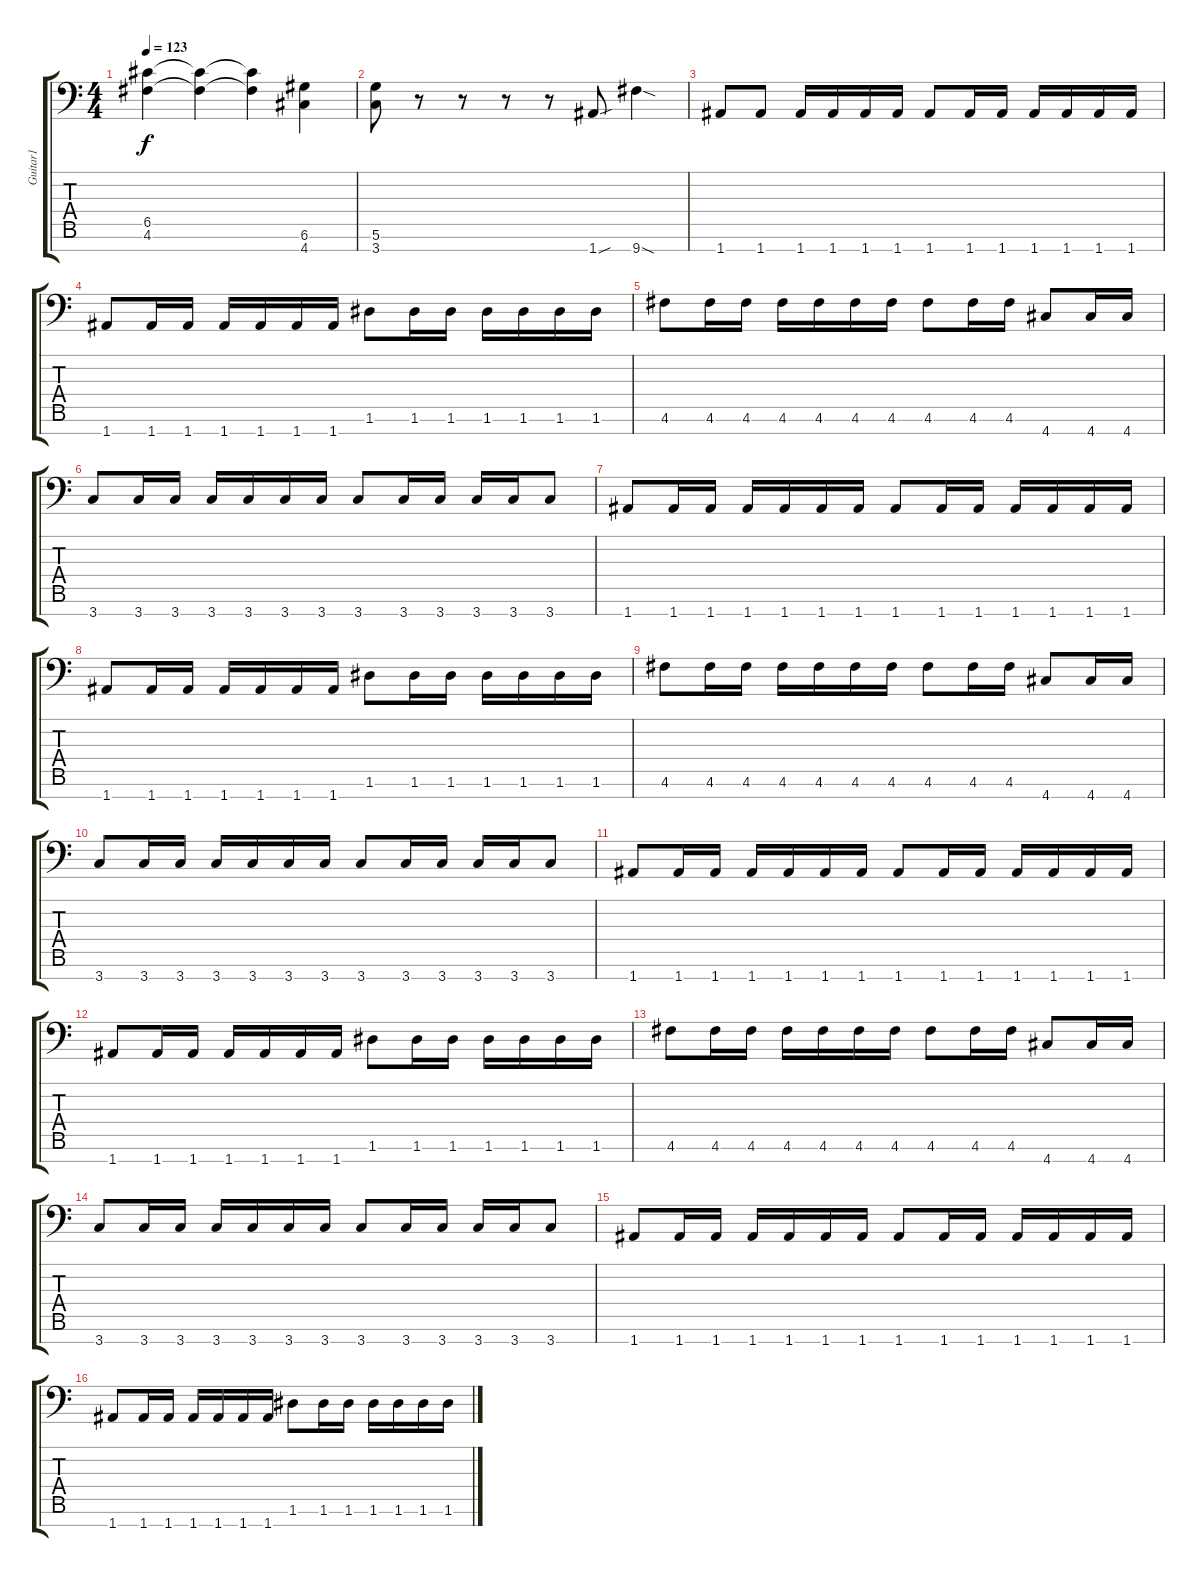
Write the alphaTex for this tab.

\track ("Guitar1" "Guitar1") {instrument distortionguitar}
\staff {score tabs}
\tuning (D4 A3 F3 C3 G2 D2 A1) {hide}
\ts (4 4)
\tempo 123
\clef f4
\ks c
(6.5 4.6).4{dy f} (6.5{t} 4.6{t}).4 (6.5{t} 4.6{t}).4 (6.6 4.7).4 |
(5.6 3.7).8 r.8 r.8 r.8 r.8 1.7{sou}.8 9.7{sod}.4 |
1.7.8 1.7.8 1.7.16 1.7.16 1.7.16 1.7.16 1.7.8 1.7.16 1.7.16 1.7.16 1.7.16 1.7.16 1.7.16 |
1.7.8 1.7.16 1.7.16 1.7.16 1.7.16 1.7.16 1.7.16 1.6.8 1.6.16 1.6.16 1.6.16 1.6.16 1.6.16 1.6.16 |
4.6.8 4.6.16 4.6.16 4.6.16 4.6.16 4.6.16 4.6.16 4.6.8 4.6.16 4.6.16 4.7.8 4.7.16 4.7.16 |
3.7.8 3.7.16 3.7.16 3.7.16 3.7.16 3.7.16 3.7.16 3.7.8 3.7.16 3.7.16 3.7.16 3.7.16 3.7.8 |
1.7.8 1.7.16 1.7.16 1.7.16 1.7.16 1.7.16 1.7.16 1.7.8 1.7.16 1.7.16 1.7.16 1.7.16 1.7.16 1.7.16 |
1.7.8 1.7.16 1.7.16 1.7.16 1.7.16 1.7.16 1.7.16 1.6.8 1.6.16 1.6.16 1.6.16 1.6.16 1.6.16 1.6.16 |
4.6.8 4.6.16 4.6.16 4.6.16 4.6.16 4.6.16 4.6.16 4.6.8 4.6.16 4.6.16 4.7.8 4.7.16 4.7.16 |
3.7.8 3.7.16 3.7.16 3.7.16 3.7.16 3.7.16 3.7.16 3.7.8 3.7.16 3.7.16 3.7.16 3.7.16 3.7.8 |
1.7.8 1.7.16 1.7.16 1.7.16 1.7.16 1.7.16 1.7.16 1.7.8 1.7.16 1.7.16 1.7.16 1.7.16 1.7.16 1.7.16 |
1.7.8 1.7.16 1.7.16 1.7.16 1.7.16 1.7.16 1.7.16 1.6.8 1.6.16 1.6.16 1.6.16 1.6.16 1.6.16 1.6.16 |
4.6.8 4.6.16 4.6.16 4.6.16 4.6.16 4.6.16 4.6.16 4.6.8 4.6.16 4.6.16 4.7.8 4.7.16 4.7.16 |
3.7.8 3.7.16 3.7.16 3.7.16 3.7.16 3.7.16 3.7.16 3.7.8 3.7.16 3.7.16 3.7.16 3.7.16 3.7.8 |
1.7.8 1.7.16 1.7.16 1.7.16 1.7.16 1.7.16 1.7.16 1.7.8 1.7.16 1.7.16 1.7.16 1.7.16 1.7.16 1.7.16 |
1.7.8 1.7.16 1.7.16 1.7.16 1.7.16 1.7.16 1.7.16 1.6.8 1.6.16 1.6.16 1.6.16 1.6.16 1.6.16 1.6.16
